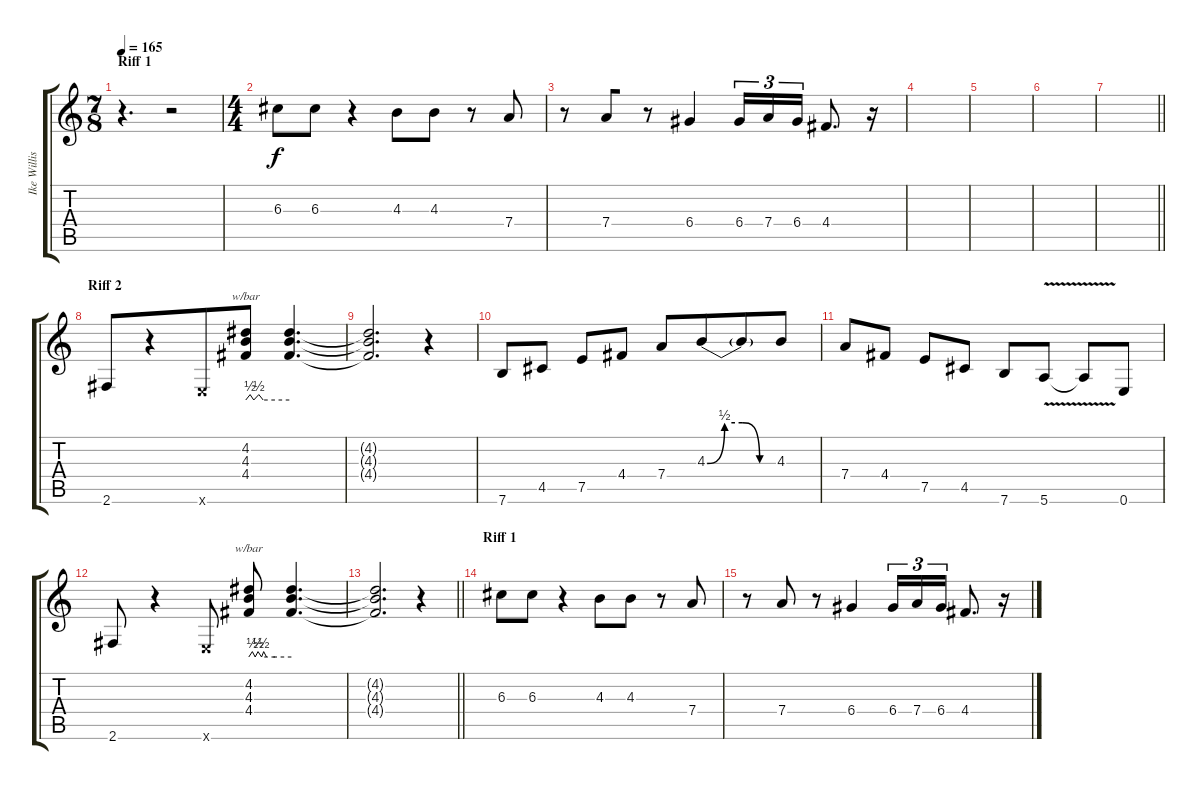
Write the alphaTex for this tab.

\track ("Ike Willis - Guitar 2" "Ike Willis") {instrument overdrivenguitar}
\staff {score tabs}
\tuning (E4 B3 G3 D3 A2 E2) {hide}
\ts (7 8)
\section ("" "Riff 1")
\tempo 165
\clef g2
\ks c
r.4{d dy f instrument overdrivenguitar beam merge} r.2 |
\ts (4 4)
6.3.8 6.3.8 r.4 4.3.8{beam merge} 4.3.8 r.8 7.4.8 |
r.8{beam merge} 7.4.8{beam merge} r.8 6.4.4{beam merge} 6.4.16{tu (3 2) beam merge} 7.4.16{tu (3 2)} 6.4.16{tu (3 2)} 4.4.8{d beam merge} r.16 |
|
|
|
\barLineRight lightlight
|
\section ("" "Riff 2")
2.6.8{beam merge} r.4 0.6{x}.8{beam merge} (4.2 4.3 4.4).8{tbe (custom default 0 0 6 2 11 0 18 2 24 0 60 0)} (4.2{t} 4.3{t} 4.4{t}).4{d} |
(4.2{t} 4.3{t} 4.4{t}).2{d} r.4 |
7.6.8{beam merge} 4.5.8 7.5.8 4.4.8 7.4.8{beam merge} 4.3{be (custom 0 0 15 2 30 2 45 0 60 0)}.8{beam merge} 4.3{t}.8{beam merge} 4.3.8 |
7.4.8 4.4.8 7.5.8 4.5.8 7.6.8 5.6{v}.8 5.6{t}.8 0.6.8 |
2.6.8 r.4 0.6{x}.8 (4.2 4.3 4.4).8{tbe (custom default 0 0 5 2 9 0 13 2 18 0 21 2 25 0 37 0 60 0)} (4.2{t} 4.3{t} 4.4{t}).4{d} |
\barLineRight lightlight
(4.2{t} 4.3{t} 4.4{t}).2{d} r.4 |
\section ("" "Riff 1")
6.3.8 6.3.8 r.4 4.3.8 4.3.8 r.8 7.4.8 |
r.8 7.4.8 r.8 6.4.4 6.4.16{tu (3 2)} 7.4.16{tu (3 2)} 6.4.16{tu (3 2)} 4.4.8{d} r.16
